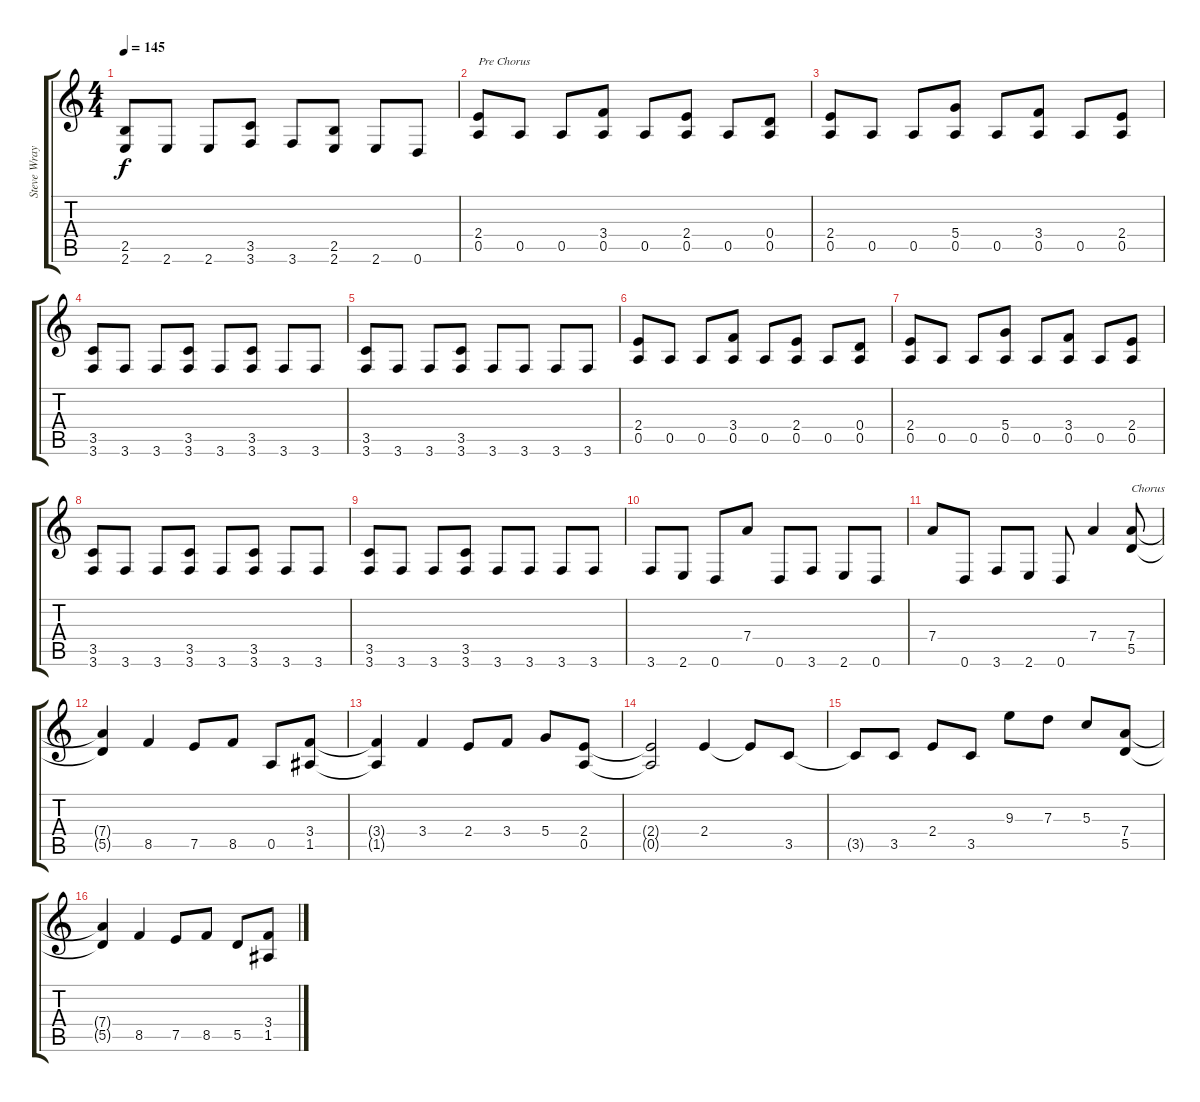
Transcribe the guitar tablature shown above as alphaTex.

\track ("Steve Wray" "Steve Wray") {instrument distortionguitar}
\staff {score tabs}
\tuning (E4 B3 G3 D3 A2 D2) {hide}
\ts (4 4)
\tempo 145
\clef g2
\ks c
(2.5 2.6).8{dy f} 2.6.8 2.6.8 (3.5 3.6).8 3.6.8 (2.5 2.6).8 2.6.8 0.6.8 |
(2.4 0.5).8{txt "Pre Chorus"} 0.5.8 0.5.8 (3.4 0.5).8 0.5.8 (2.4 0.5).8 0.5.8 (0.4 0.5).8 |
(2.4 0.5).8 0.5.8 0.5.8 (5.4 0.5).8 0.5.8 (3.4 0.5).8 0.5.8 (2.4 0.5).8 |
(3.5 3.6).8 3.6.8 3.6.8 (3.5 3.6).8 3.6.8 (3.5 3.6).8 3.6.8 3.6.8 |
(3.5 3.6).8 3.6.8 3.6.8 (3.5 3.6).8 3.6.8 3.6.8 3.6.8 3.6.8 |
(2.4 0.5).8 0.5.8 0.5.8 (3.4 0.5).8 0.5.8 (2.4 0.5).8 0.5.8 (0.4 0.5).8 |
(2.4 0.5).8 0.5.8 0.5.8 (5.4 0.5).8 0.5.8 (3.4 0.5).8 0.5.8 (2.4 0.5).8 |
(3.5 3.6).8 3.6.8 3.6.8 (3.5 3.6).8 3.6.8 (3.5 3.6).8 3.6.8 3.6.8 |
(3.5 3.6).8 3.6.8 3.6.8 (3.5 3.6).8 3.6.8 3.6.8 3.6.8 3.6.8 |
3.6.8 2.6.8 0.6.8 7.4.8 0.6.8 3.6.8 2.6.8 0.6.8 |
7.4.8 0.6.8 3.6.8 2.6.8 0.6.8 7.4.4 (7.4 5.5).8{txt "Chorus"} |
(7.4{t} 5.5{t}).4 8.5.4 7.5.8 8.5.8 0.5.8 (3.4 1.5).8 |
(3.4{t} 1.5{t}).4 3.4.4 2.4.8 3.4.8 5.4.8 (2.4 0.5).8 |
(2.4{t} 0.5{t}).2 2.4.4 2.4{t}.8 3.5.8 |
3.5{t}.8 3.5.8 2.4.8 3.5.8 9.3.8 7.3.8 5.3.8 (7.4 5.5).8 |
(7.4{t} 5.5{t}).4 8.5.4 7.5.8 8.5.8 5.5.8 (3.4 1.5).8
